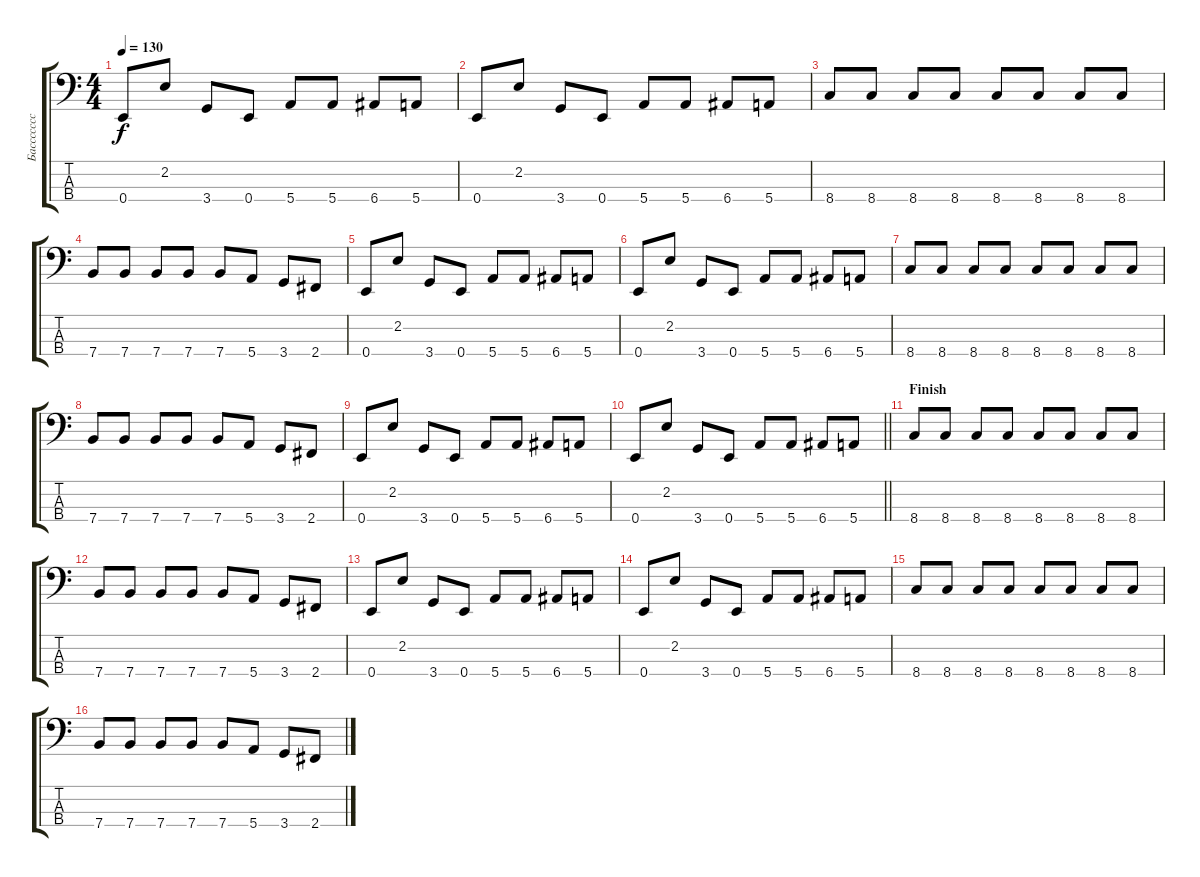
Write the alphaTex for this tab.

\track ("Бассссссс" "Бассссссс") {instrument electricbassfinger}
\staff {score tabs}
\tuning (G2 D2 A1 E1) {hide}
\ts (4 4)
\tempo 130
\clef f4
\ks c
0.4.8{dy f} 2.2.8 3.4.8 0.4.8 5.4.8 5.4.8 6.4.8 5.4.8 |
0.4.8 2.2.8 3.4.8 0.4.8 5.4.8 5.4.8 6.4.8 5.4.8 |
8.4.8 8.4.8 8.4.8 8.4.8 8.4.8 8.4.8 8.4.8 8.4.8 |
7.4.8 7.4.8 7.4.8 7.4.8 7.4.8 5.4.8 3.4.8 2.4.8 |
0.4.8 2.2.8 3.4.8 0.4.8 5.4.8 5.4.8 6.4.8 5.4.8 |
0.4.8 2.2.8 3.4.8 0.4.8 5.4.8 5.4.8 6.4.8 5.4.8 |
8.4.8 8.4.8 8.4.8 8.4.8 8.4.8 8.4.8 8.4.8 8.4.8 |
7.4.8 7.4.8 7.4.8 7.4.8 7.4.8 5.4.8 3.4.8 2.4.8 |
0.4.8 2.2.8 3.4.8 0.4.8 5.4.8 5.4.8 6.4.8 5.4.8 |
\barLineRight lightlight
0.4.8 2.2.8 3.4.8 0.4.8 5.4.8 5.4.8 6.4.8 5.4.8 |
\section ("" "Finish")
8.4.8 8.4.8 8.4.8 8.4.8 8.4.8 8.4.8 8.4.8 8.4.8 |
7.4.8 7.4.8 7.4.8 7.4.8 7.4.8 5.4.8 3.4.8 2.4.8 |
0.4.8 2.2.8 3.4.8 0.4.8 5.4.8 5.4.8 6.4.8 5.4.8 |
0.4.8 2.2.8 3.4.8 0.4.8 5.4.8 5.4.8 6.4.8 5.4.8 |
8.4.8 8.4.8 8.4.8 8.4.8 8.4.8 8.4.8 8.4.8 8.4.8 |
7.4.8 7.4.8 7.4.8 7.4.8 7.4.8 5.4.8 3.4.8 2.4.8
